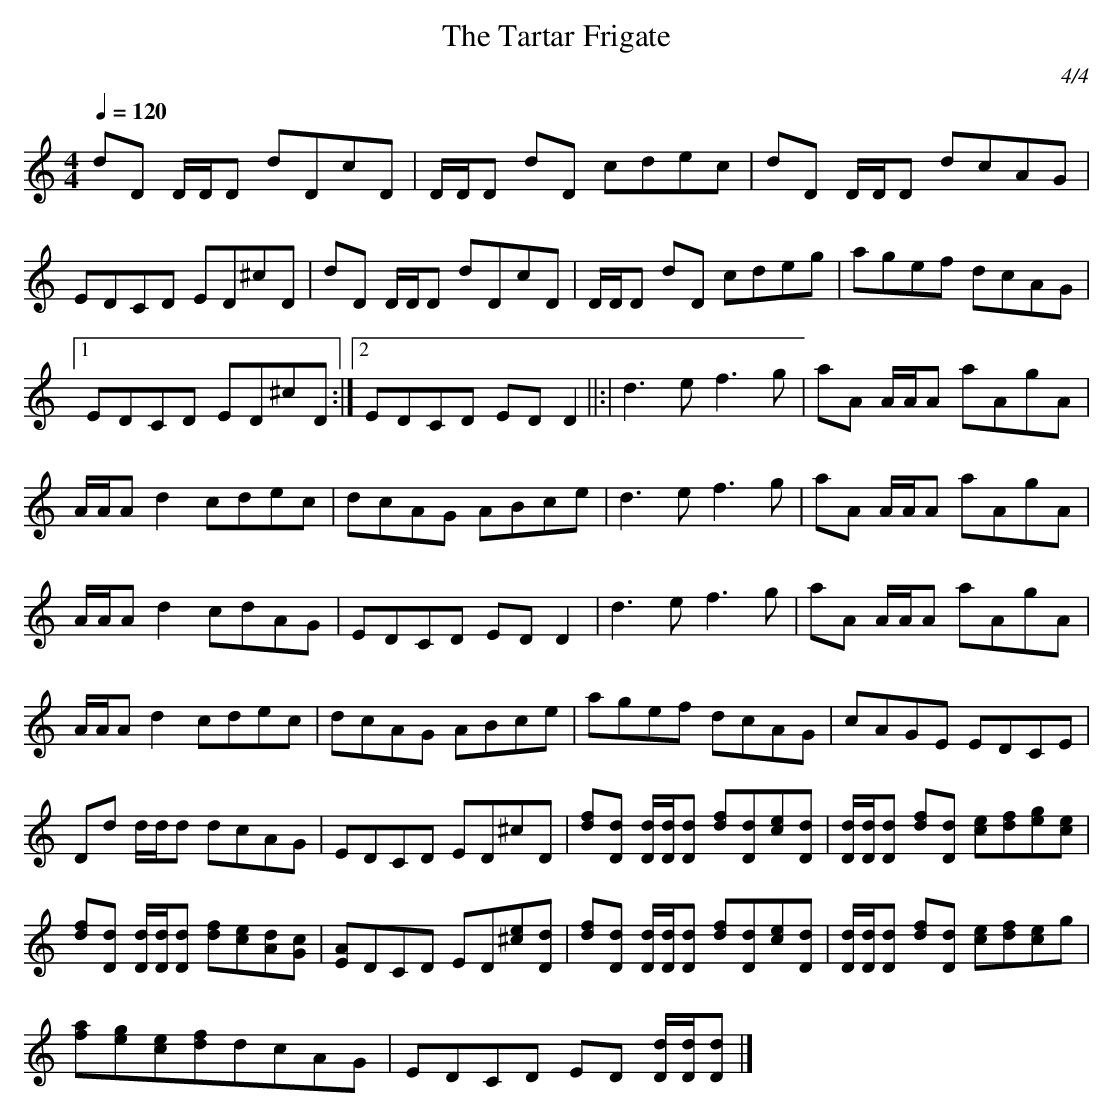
X:1     %Music
T:The Tartar Frigate     %Tune name
C:4/4     %Tune composer
Q:1/4=120     %Tempo
V:1     %
     %!STAVE 0 '' @
     %!INSTR 'Piano' 0 0 @
|:
M:4/4     %Meter
L:1/8     %
K:C
dD D/D/D dDcD |D/D/D dD cdec |dD D/D/D dcAG |
EDCD ED^cD |dD D/D/D dDcD |D/D/D dD cdeg |agef dcAG |[1
EDCD ED^cD :|[2EDCD ED D2 ||:|d3 e f3 g |aA A/A/A aAgA |
A/A/A d2 cdec |dcAG ABce |d3 e f3 g |aA A/A/A aAgA |
A/A/A d2 cdAG |EDCD ED D2 |d3 e f3 g |aA A/A/A aAgA |
A/A/A d2 cdec |dcAG ABce |agef dcAG |cAGE EDCE |
Dd d/d/d dcAG |EDCD ED^cD |[df][Dd] [D/d/][D/d/][Dd] [df][Dd][ce][Dd] |[D/d/][D/d/][Dd] [df][Dd] [ce][df][eg][ce] |
[df][Dd] [D/d/][D/d/][Dd] [df][ce][Ad][Gc] |[EA]DCD ED[^ce][Dd] |[df][Dd] [D/d/][D/d/][Dd] [df][Dd][ce][Dd] |[D/d/][D/d/][Dd] [df][Dd] [ce][df][ce]g |
[fa][eg][ce][df]dcAG |EDCD ED [D/d/][D/d/][Dd] |]
     %End of file
